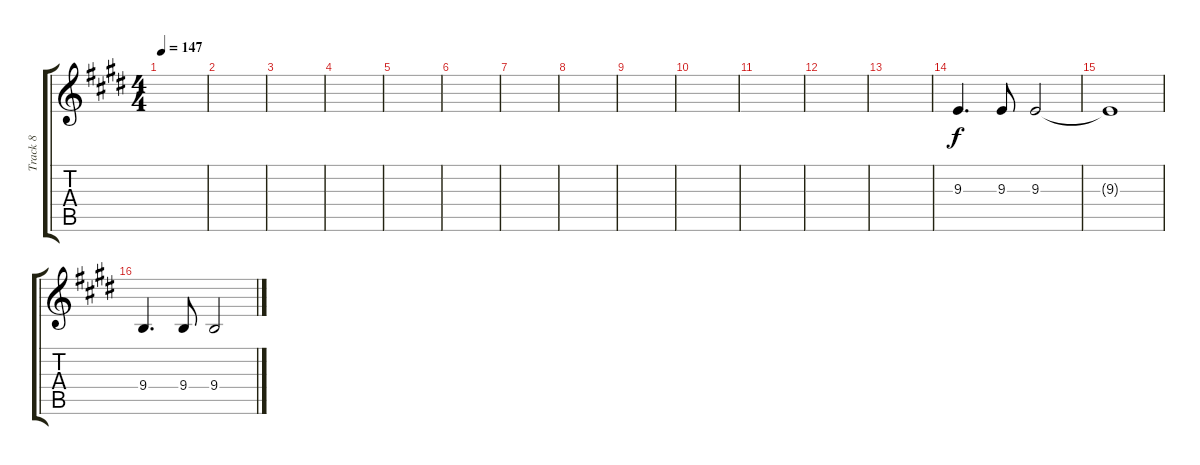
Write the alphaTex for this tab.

\track ("Track 8" "Track 8") {instrument brightacousticpiano}
\staff {score tabs}
\tuning (E4 B3 G3 D3 A2 E2) {hide}
\ts (4 4)
\tempo 147
\clef g2
\ks e
|
|
|
|
|
|
|
|
|
|
|
|
|
9.3.4{d} 9.3.8 9.3.2 |
9.3{t}.1 |
9.4.4{d} 9.4.8 9.4.2
